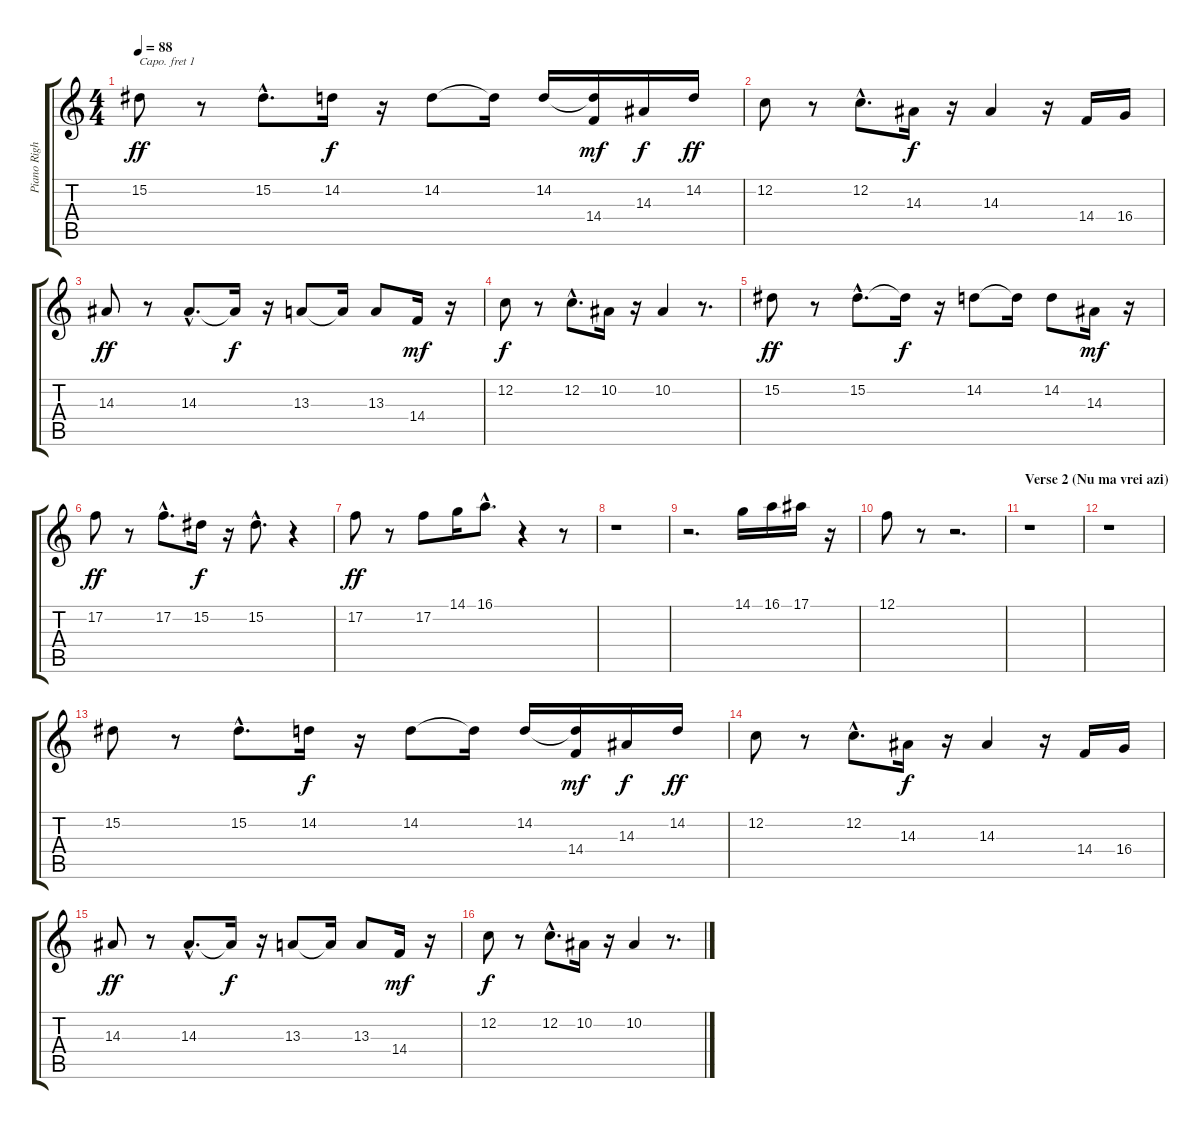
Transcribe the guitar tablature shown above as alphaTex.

\track ("Piano Right Hand" "Piano Righ") {instrument electricgrandpiano}
\staff {score tabs}
\capo 1
\tuning (E4 B3 G3 D3 A2 E2) {hide}
\ts (4 4)
\tempo 88
\clef g2
\ks c
15.2.8{dy ff} r.8 15.2{hac}.8{d} 14.2.16{dy f} r.16 14.2.8 14.2{t}.16 14.2.16 (14.2{t} 14.4).16{dy mf} 14.3.16{dy f} 14.2.16{dy ff} |
12.2.8 r.8 12.2{hac}.8{d} 14.3.16{dy f} r.16 14.3.4 r.16 14.4.16 16.4.16 |
14.3.8{dy ff} r.8 14.3{hac}.8{d} 14.3{t}.16{dy f} r.16 13.3.8 13.3{t}.16 13.3.8 14.4.16{dy mf} r.16 |
12.2.8{dy f} r.8 12.2{hac}.8{d} 10.2.16 r.16 10.2.4 r.8{d} |
15.2.8{dy ff} r.8 15.2{hac}.8{d} 15.2{t}.16{dy f} r.16 14.2.8 14.2{t}.16 14.2.8 14.3.16{dy mf} r.16 |
17.2.8{dy ff} r.8 17.2{hac}.8{d} 15.2.16{dy f} r.16 15.2{hac}.8{d} r.4 |
17.2.8{dy ff} r.8 17.2.8 14.1.16 16.1{hac}.8{d} r.4 r.8 |
r.1 |
r.2{d} 14.1.16 16.1.16 17.1.16 r.16 |
12.1.8 r.8 r.2{d} |
\section ("" "Verse 2 (Nu ma vrei azi)")
r.1 |
r.1 |
15.2.8 r.8 15.2{hac}.8{d} 14.2.16{dy f} r.16 14.2.8 14.2{t}.16 14.2.16 (14.2{t} 14.4).16{dy mf} 14.3.16{dy f} 14.2.16{dy ff} |
12.2.8 r.8 12.2{hac}.8{d} 14.3.16{dy f} r.16 14.3.4 r.16 14.4.16 16.4.16 |
14.3.8{dy ff} r.8 14.3{hac}.8{d} 14.3{t}.16{dy f} r.16 13.3.8 13.3{t}.16 13.3.8 14.4.16{dy mf} r.16 |
12.2.8{dy f} r.8 12.2{hac}.8{d} 10.2.16 r.16 10.2.4 r.8{d}
